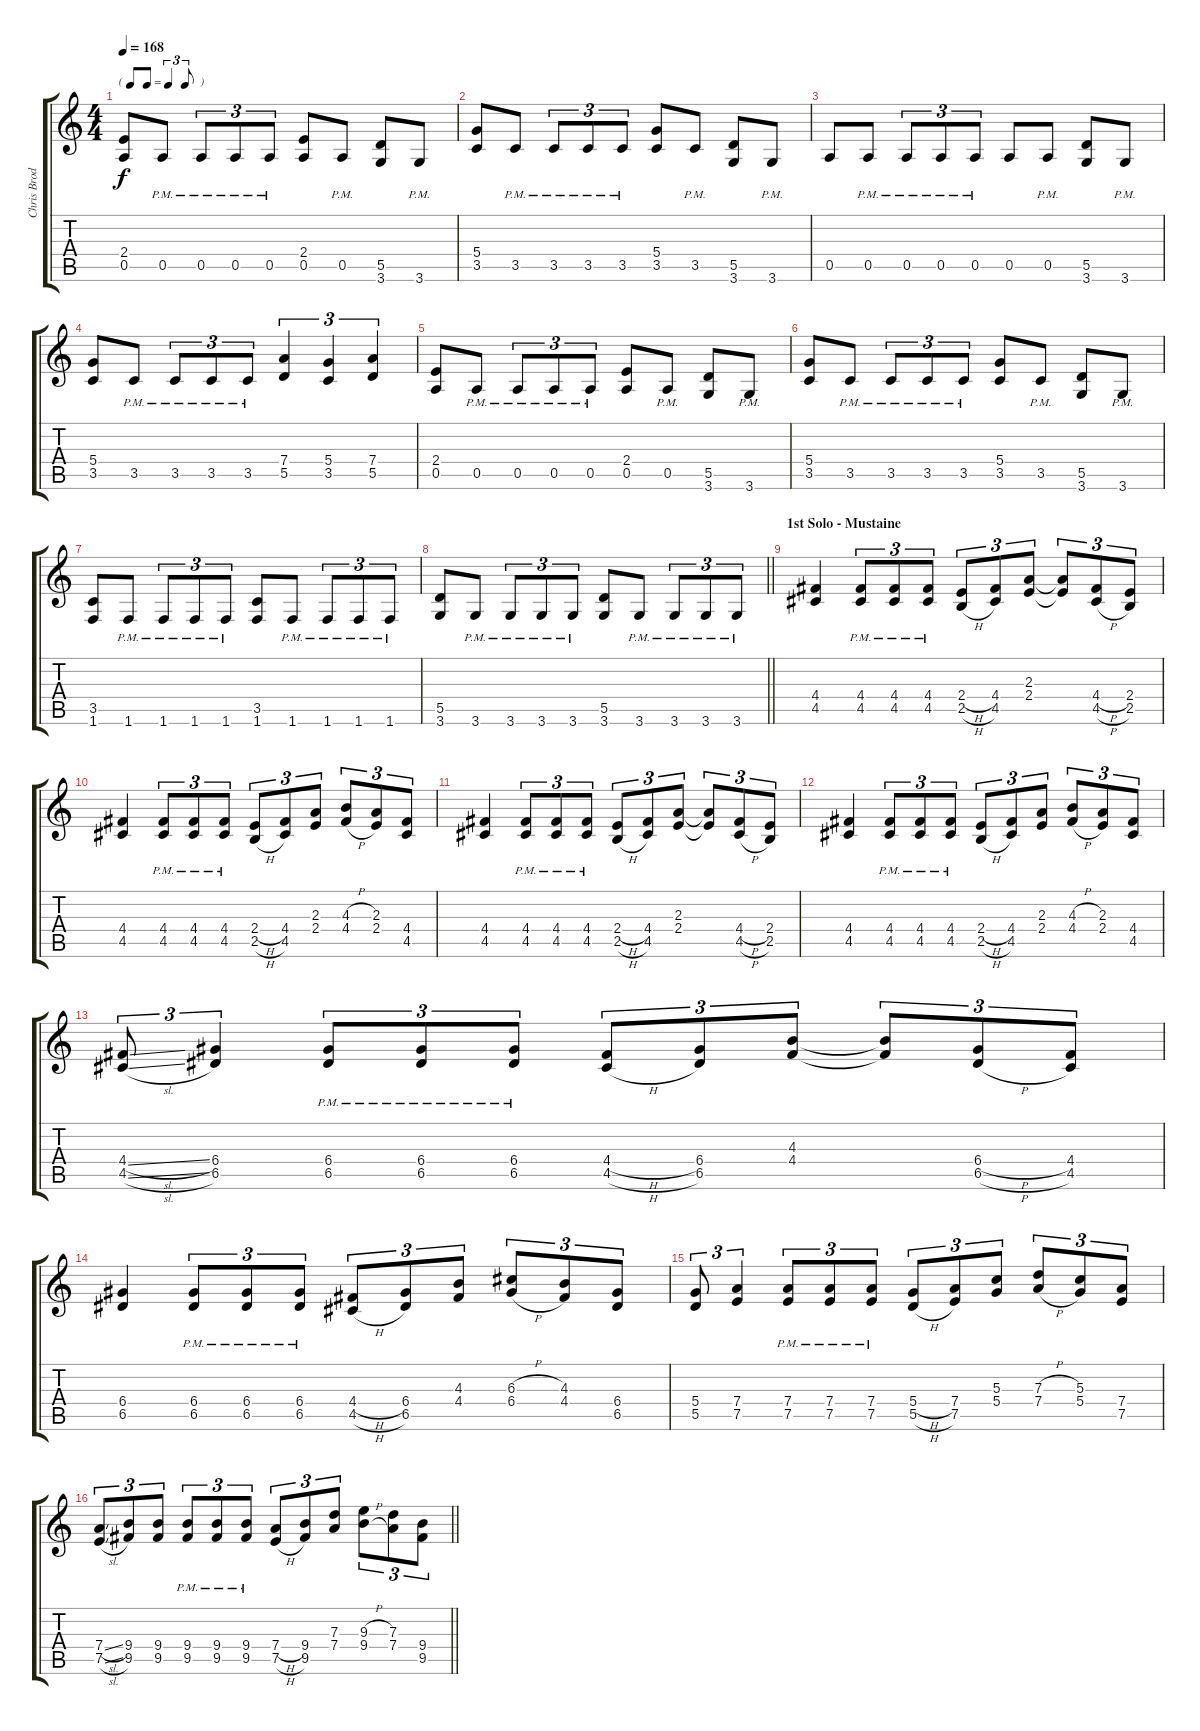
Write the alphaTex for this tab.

\track ("Chris Broderick Rhythm" "Chris Brod") {instrument distortionguitar}
\staff {score tabs}
\tuning (E4 B3 G3 D3 A2 E2) {hide}
\ts (4 4)
\tf triplet8th
\tempo 168
\clef g2
\ks c
(2.4 0.5).8{dy f} 0.5{pm}.8 0.5{pm}.8{tu (3 2)} 0.5{pm}.8{tu (3 2)} 0.5{pm}.8{tu (3 2)} (2.4 0.5).8 0.5{pm}.8 (5.5 3.6).8 3.6{pm}.8 |
(5.4 3.5).8 3.5{pm}.8 3.5{pm}.8{tu (3 2)} 3.5{pm}.8{tu (3 2)} 3.5{pm}.8{tu (3 2)} (5.4 3.5).8 3.5{pm}.8 (5.5 3.6).8 3.6{pm}.8 |
0.5.8 0.5{pm}.8 0.5{pm}.8{tu (3 2)} 0.5{pm}.8{tu (3 2)} 0.5{pm}.8{tu (3 2)} 0.5.8 0.5{pm}.8 (5.5 3.6).8 3.6{pm}.8 |
(5.4 3.5).8 3.5{pm}.8 3.5{pm}.8{tu (3 2)} 3.5{pm}.8{tu (3 2)} 3.5{pm}.8{tu (3 2)} (7.4 5.5).4{tu (3 2)} (5.4 3.5).4{tu (3 2)} (7.4 5.5).4{tu (3 2)} |
(2.4 0.5).8 0.5{pm}.8 0.5{pm}.8{tu (3 2)} 0.5{pm}.8{tu (3 2)} 0.5{pm}.8{tu (3 2)} (2.4 0.5).8 0.5{pm}.8 (5.5 3.6).8 3.6{pm}.8 |
(5.4 3.5).8 3.5{pm}.8 3.5{pm}.8{tu (3 2)} 3.5{pm}.8{tu (3 2)} 3.5{pm}.8{tu (3 2)} (5.4 3.5).8 3.5{pm}.8 (5.5 3.6).8 3.6{pm}.8 |
(3.5 1.6).8 1.6{pm}.8 1.6{pm}.8{tu (3 2)} 1.6{pm}.8{tu (3 2)} 1.6{pm}.8{tu (3 2)} (3.5 1.6).8 1.6{pm}.8 1.6{pm}.8{tu (3 2)} 1.6{pm}.8{tu (3 2)} 1.6{pm}.8{tu (3 2)} |
\barLineRight lightlight
(5.5 3.6).8 3.6{pm}.8 3.6{pm}.8{tu (3 2)} 3.6{pm}.8{tu (3 2)} 3.6{pm}.8{tu (3 2)} (5.5 3.6).8 3.6{pm}.8 3.6{pm}.8{tu (3 2)} 3.6{pm}.8{tu (3 2)} 3.6{pm}.8{tu (3 2)} |
\section ("" "1st Solo - Mustaine")
(4.4 4.5).4 (4.4{pm} 4.5{pm}).8{tu (3 2)} (4.4{pm} 4.5{pm}).8{tu (3 2)} (4.4{pm} 4.5{pm}).8{tu (3 2)} (2.4{h} 2.5{h}).8{tu (3 2)} (4.4 4.5).8{tu (3 2)} (2.3 2.4).8{tu (3 2)} (2.3{t} 2.4{t}).8{tu (3 2)} (4.4{h} 4.5{h}).8{tu (3 2)} (2.4 2.5).8{tu (3 2)} |
(4.4 4.5).4 (4.4{pm} 4.5{pm}).8{tu (3 2)} (4.4{pm} 4.5{pm}).8{tu (3 2)} (4.4{pm} 4.5{pm}).8{tu (3 2)} (2.4{h} 2.5{h}).8{tu (3 2)} (4.4 4.5).8{tu (3 2)} (2.3 2.4).8{tu (3 2)} (4.3{h} 4.4{h}).8{tu (3 2)} (2.3 2.4).8{tu (3 2)} (4.4 4.5).8{tu (3 2)} |
(4.4 4.5).4 (4.4{pm} 4.5{pm}).8{tu (3 2)} (4.4{pm} 4.5{pm}).8{tu (3 2)} (4.4{pm} 4.5{pm}).8{tu (3 2)} (2.4{h} 2.5{h}).8{tu (3 2)} (4.4 4.5).8{tu (3 2)} (2.3 2.4).8{tu (3 2)} (2.3{t} 2.4{t}).8{tu (3 2)} (4.4{h} 4.5{h}).8{tu (3 2)} (2.4 2.5).8{tu (3 2)} |
(4.4 4.5).4 (4.4{pm} 4.5{pm}).8{tu (3 2)} (4.4{pm} 4.5{pm}).8{tu (3 2)} (4.4{pm} 4.5{pm}).8{tu (3 2)} (2.4{h} 2.5{h}).8{tu (3 2)} (4.4 4.5).8{tu (3 2)} (2.3 2.4).8{tu (3 2)} (4.3{h} 4.4{h}).8{tu (3 2)} (2.3 2.4).8{tu (3 2)} (4.4 4.5).8{tu (3 2)} |
(4.4{sl} 4.5{sl}).8{tu (3 2)} (6.4 6.5).4{tu (3 2)} (6.4{pm} 6.5{pm}).8{tu (3 2)} (6.4{pm} 6.5{pm}).8{tu (3 2)} (6.4{pm} 6.5{pm}).8{tu (3 2)} (4.4{h} 4.5{h}).8{tu (3 2)} (6.4 6.5).8{tu (3 2)} (4.3 4.4).8{tu (3 2)} (4.3{t} 4.4{t}).8{tu (3 2)} (6.4{h} 6.5{h}).8{tu (3 2)} (4.4 4.5).8{tu (3 2)} |
(6.4 6.5).4 (6.4{pm} 6.5{pm}).8{tu (3 2)} (6.4{pm} 6.5{pm}).8{tu (3 2)} (6.4{pm} 6.5{pm}).8{tu (3 2)} (4.4{h} 4.5{h}).8{tu (3 2)} (6.4 6.5).8{tu (3 2)} (4.3 4.4).8{tu (3 2)} (6.3{h} 6.4{h}).8{tu (3 2)} (4.3 4.4).8{tu (3 2)} (6.4 6.5).8{tu (3 2)} |
(5.4 5.5).8{tu (3 2)} (7.4 7.5).4{tu (3 2)} (7.4{pm} 7.5{pm}).8{tu (3 2)} (7.4{pm} 7.5{pm}).8{tu (3 2)} (7.4{pm} 7.5{pm}).8{tu (3 2)} (5.4{h} 5.5{h}).8{tu (3 2)} (7.4 7.5).8{tu (3 2)} (5.3 5.4).8{tu (3 2)} (7.3{h} 7.4{h}).8{tu (3 2)} (5.3 5.4).8{tu (3 2)} (7.4 7.5).8{tu (3 2)} |
\barLineRight lightlight
(7.4{sl} 7.5{sl}).8{tu (3 2)} (9.4 9.5).8{tu (3 2)} (9.4 9.5).8{tu (3 2)} (9.4{pm} 9.5{pm}).8{tu (3 2)} (9.4{pm} 9.5{pm}).8{tu (3 2)} (9.4{pm} 9.5{pm}).8{tu (3 2)} (7.4{h} 7.5{h}).8{tu (3 2)} (9.4 9.5).8{tu (3 2)} (7.3 7.4).8{tu (3 2)} (9.3{h} 9.4{h}).8{tu (3 2)} (7.3 7.4).8{tu (3 2)} (9.4 9.5).8{tu (3 2)}
